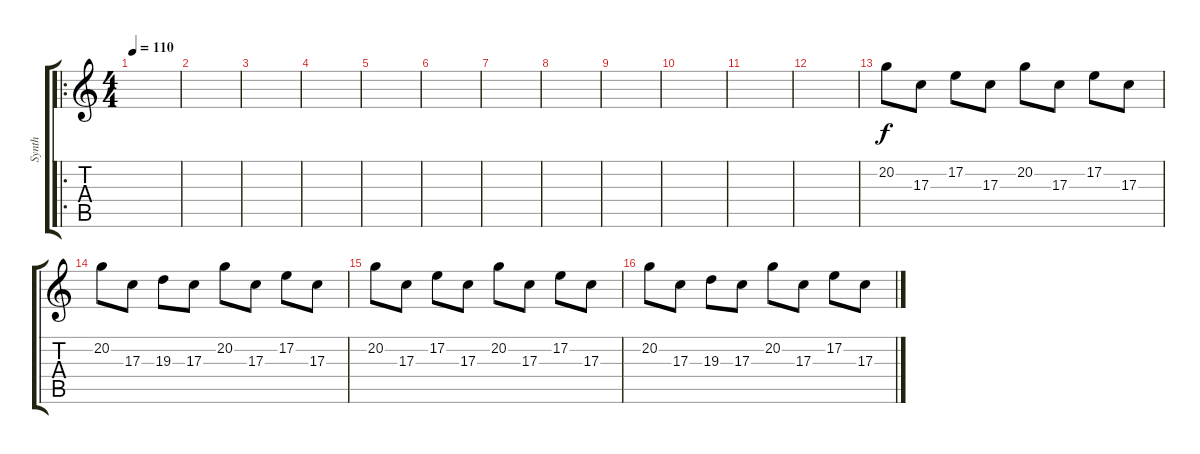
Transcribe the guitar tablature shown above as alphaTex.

\track ("Synth" "Synth") {instrument lead6voice}
\staff {score tabs}
\tuning (E4 B3 G3 D3 A2 E2) {hide}
\ro
\ts (4 4)
\tempo 110
\clef g2
\ks c
|
|
|
|
|
|
|
|
|
|
|
|
20.2.8 17.3.8 17.2.8 17.3.8 20.2.8 17.3.8 17.2.8 17.3.8 |
20.2.8 17.3.8 19.3.8 17.3.8 20.2.8 17.3.8 17.2.8 17.3.8 |
20.2.8 17.3.8 17.2.8 17.3.8 20.2.8 17.3.8 17.2.8 17.3.8 |
20.2.8 17.3.8 19.3.8 17.3.8 20.2.8 17.3.8 17.2.8 17.3.8
